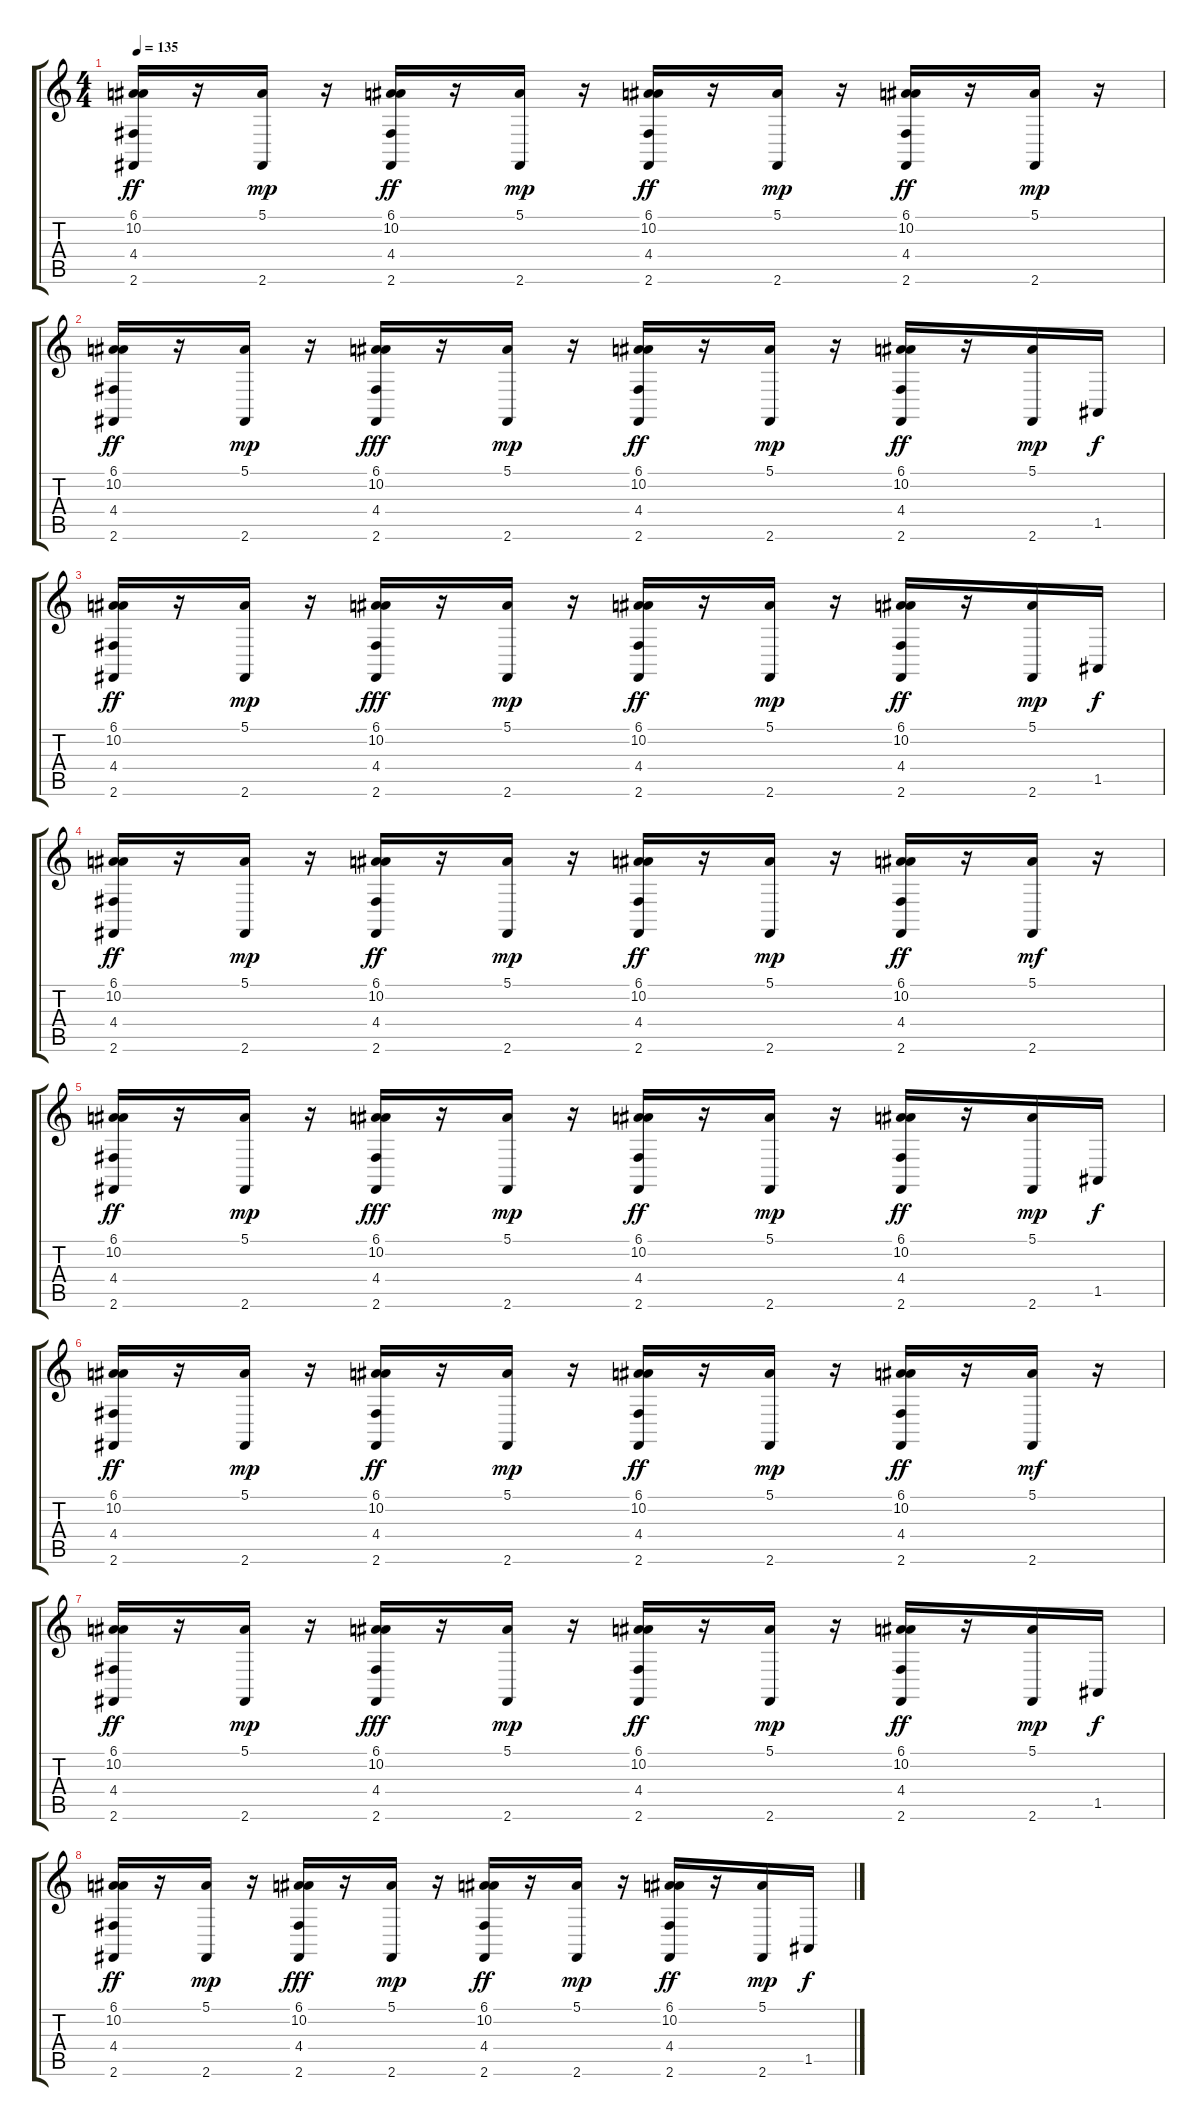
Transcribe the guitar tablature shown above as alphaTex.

\track "" {instrument drawbarorgan}
\staff {score tabs}
\tuning (E4 B3 G3 D3 A2 E2) {hide}
\ts (4 4)
\tempo 135
\clef g2
\ks c
(6.1 10.2 4.4 2.6).16{dy ff} r.16 (5.1 2.6).16{dy mp} r.16 (6.1 10.2 4.4 2.6).16{dy ff} r.16 (5.1 2.6).16{dy mp} r.16 (6.1 10.2 4.4 2.6).16{dy ff} r.16 (5.1 2.6).16{dy mp} r.16 (6.1 10.2 4.4 2.6).16{dy ff} r.16 (5.1 2.6).16{dy mp} r.16 |
(6.1 10.2 4.4 2.6).16{dy ff} r.16 (5.1 2.6).16{dy mp} r.16 (6.1 10.2 4.4 2.6).16{dy fff} r.16 (5.1 2.6).16{dy mp} r.16 (6.1 10.2 4.4 2.6).16{dy ff} r.16 (5.1 2.6).16{dy mp} r.16 (6.1 10.2 4.4 2.6).16{dy ff} r.16 (5.1 2.6).16{dy mp} 1.5.16{dy f} |
(6.1 10.2 4.4 2.6).16{dy ff} r.16 (5.1 2.6).16{dy mp} r.16 (6.1 10.2 4.4 2.6).16{dy fff} r.16 (5.1 2.6).16{dy mp} r.16 (6.1 10.2 4.4 2.6).16{dy ff} r.16 (5.1 2.6).16{dy mp} r.16 (6.1 10.2 4.4 2.6).16{dy ff} r.16 (5.1 2.6).16{dy mp} 1.5.16{dy f} |
(6.1 10.2 4.4 2.6).16{dy ff} r.16 (5.1 2.6).16{dy mp} r.16 (6.1 10.2 4.4 2.6).16{dy ff} r.16 (5.1 2.6).16{dy mp} r.16 (6.1 10.2 4.4 2.6).16{dy ff} r.16 (5.1 2.6).16{dy mp} r.16 (6.1 10.2 4.4 2.6).16{dy ff} r.16 (5.1 2.6).16{dy mf} r.16 |
(6.1 10.2 4.4 2.6).16{dy ff} r.16 (5.1 2.6).16{dy mp} r.16 (6.1 10.2 4.4 2.6).16{dy fff} r.16 (5.1 2.6).16{dy mp} r.16 (6.1 10.2 4.4 2.6).16{dy ff} r.16 (5.1 2.6).16{dy mp} r.16 (6.1 10.2 4.4 2.6).16{dy ff} r.16 (5.1 2.6).16{dy mp} 1.5.16{dy f} |
(6.1 10.2 4.4 2.6).16{dy ff} r.16 (5.1 2.6).16{dy mp} r.16 (6.1 10.2 4.4 2.6).16{dy ff} r.16 (5.1 2.6).16{dy mp} r.16 (6.1 10.2 4.4 2.6).16{dy ff} r.16 (5.1 2.6).16{dy mp} r.16 (6.1 10.2 4.4 2.6).16{dy ff} r.16 (5.1 2.6).16{dy mf} r.16 |
(6.1 10.2 4.4 2.6).16{dy ff} r.16 (5.1 2.6).16{dy mp} r.16 (6.1 10.2 4.4 2.6).16{dy fff} r.16 (5.1 2.6).16{dy mp} r.16 (6.1 10.2 4.4 2.6).16{dy ff} r.16 (5.1 2.6).16{dy mp} r.16 (6.1 10.2 4.4 2.6).16{dy ff} r.16 (5.1 2.6).16{dy mp} 1.5.16{dy f} |
(6.1 10.2 4.4 2.6).16{dy ff} r.16 (5.1 2.6).16{dy mp} r.16 (6.1 10.2 4.4 2.6).16{dy fff} r.16 (5.1 2.6).16{dy mp} r.16 (6.1 10.2 4.4 2.6).16{dy ff} r.16 (5.1 2.6).16{dy mp} r.16 (6.1 10.2 4.4 2.6).16{dy ff} r.16 (5.1 2.6).16{dy mp} 1.5.16{dy f}
